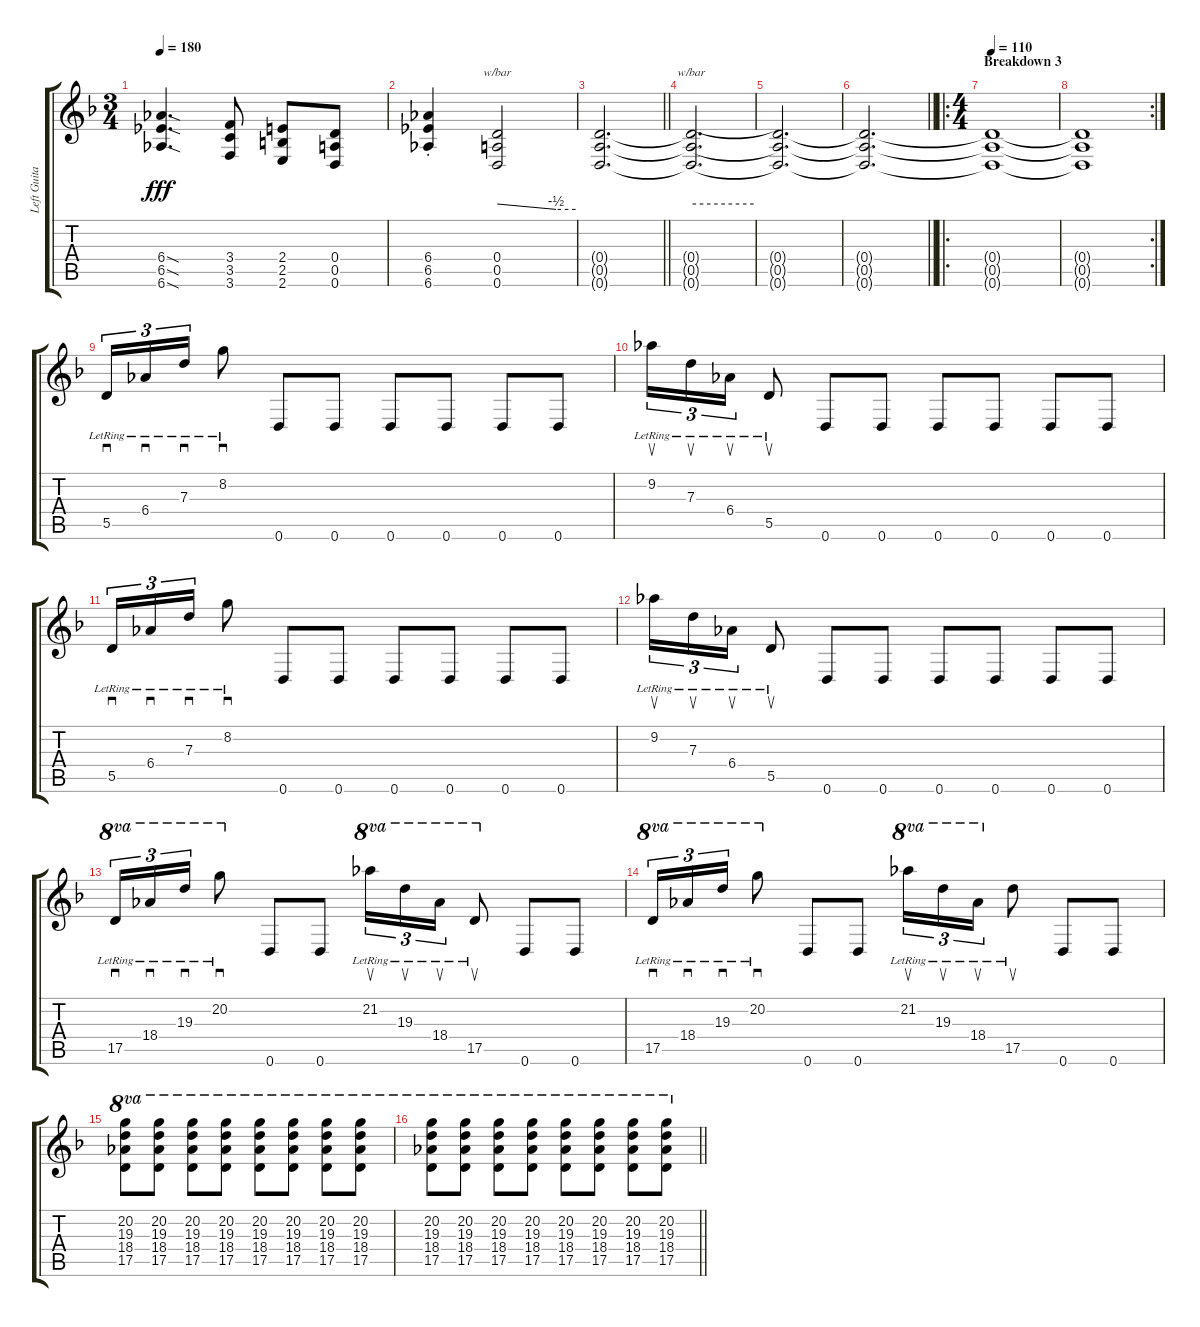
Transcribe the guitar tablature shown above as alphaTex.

\track ("Left Guitar" "Left Guita") {instrument distortionguitar}
\staff {score tabs}
\tuning (E4 B3 G3 D3 A2 D2) {hide}
\ts (3 4)
\tempo 180
\clef g2
\ks f
(6.4{sod} 6.5{sod} 6.6{sod}).4{d dy fff} (3.4 3.5 3.6).8 (2.4 2.5 2.6).8 (0.4 0.5 0.6).8 |
(6.4{st} 6.5{st} 6.6{st}).4 (0.4 0.5 0.6).2{tbe (custom default 0 0 45 -2 60 -2)} |
\barLineRight lightlight
(0.4{t} 0.5{t} 0.6{t}).2{d} |
(0.4{t} 0.5{t} 0.6{t}).2{d tbe (hold default 0 0 60 0)} |
(0.4{t} 0.5{t} 0.6{t}).2{d} |
\barLineRight lightlight
(0.4{t} 0.5{t} 0.6{t}).2{d} |
\ro
\ts (4 4)
\section ("" "Breakdown 3")
\tempo 110
(0.4{t} 0.5{t} 0.6{t}).1 |
\rc 2
(0.4{t} 0.5{t} 0.6{t}).1 |
5.5{lr}.16{sd tu (3 2)} 6.4{lr}.16{sd tu (3 2)} 7.3{lr}.16{sd tu (3 2)} 8.2{lr}.8{sd} 0.6.8 0.6.8 0.6.8 0.6.8 0.6.8 0.6.8 |
9.2{lr}.16{su tu (3 2)} 7.3{lr}.16{su tu (3 2)} 6.4{lr}.16{su tu (3 2)} 5.5{lr}.8{su} 0.6.8 0.6.8 0.6.8 0.6.8 0.6.8 0.6.8 |
5.5{lr}.16{sd tu (3 2)} 6.4{lr}.16{sd tu (3 2)} 7.3{lr}.16{sd tu (3 2)} 8.2{lr}.8{sd} 0.6.8 0.6.8 0.6.8 0.6.8 0.6.8 0.6.8 |
9.2{lr}.16{su tu (3 2)} 7.3{lr}.16{su tu (3 2)} 6.4{lr}.16{su tu (3 2)} 5.5{lr}.8{su} 0.6.8 0.6.8 0.6.8 0.6.8 0.6.8 0.6.8 |
17.5{lr}.16{sd tu (3 2) ot 8va} 18.4{lr}.16{sd tu (3 2) ot 8va} 19.3{lr}.16{sd tu (3 2) ot 8va} 20.2{lr}.8{sd ot 8va} 0.6.8 0.6.8 21.2{lr}.16{su tu (3 2) ot 8va} 19.3{lr}.16{su tu (3 2) ot 8va} 18.4{lr}.16{su tu (3 2) ot 8va} 17.5{lr}.8{su ot 8va} 0.6.8 0.6.8 |
17.5{lr}.16{sd tu (3 2) ot 8va} 18.4{lr}.16{sd tu (3 2) ot 8va} 19.3{lr}.16{sd tu (3 2) ot 8va} 20.2{lr}.8{sd ot 8va} 0.6.8 0.6.8 21.2{lr}.16{su tu (3 2) ot 8va} 19.3{lr}.16{su tu (3 2) ot 8va} 18.4{lr}.16{su tu (3 2) ot 8va} 17.5{lr}.8{su} 0.6.8 0.6.8 |
(20.2 19.3 18.4 17.5).8{ot 8va} (20.2 19.3 18.4 17.5).8{ot 8va} (20.2 19.3 18.4 17.5).8{ot 8va} (20.2 19.3 18.4 17.5).8{ot 8va} (20.2 19.3 18.4 17.5).8{ot 8va} (20.2 19.3 18.4 17.5).8{ot 8va} (20.2 19.3 18.4 17.5).8{ot 8va} (20.2 19.3 18.4 17.5).8{ot 8va} |
\barLineRight lightlight
(20.2 19.3 18.4 17.5).8{ot 8va} (20.2 19.3 18.4 17.5).8{ot 8va} (20.2 19.3 18.4 17.5).8{ot 8va} (20.2 19.3 18.4 17.5).8{ot 8va} (20.2 19.3 18.4 17.5).8{ot 8va} (20.2 19.3 18.4 17.5).8{ot 8va} (20.2 19.3 18.4 17.5).8{ot 8va} (20.2 19.3 18.4 17.5).8{ot 8va}
